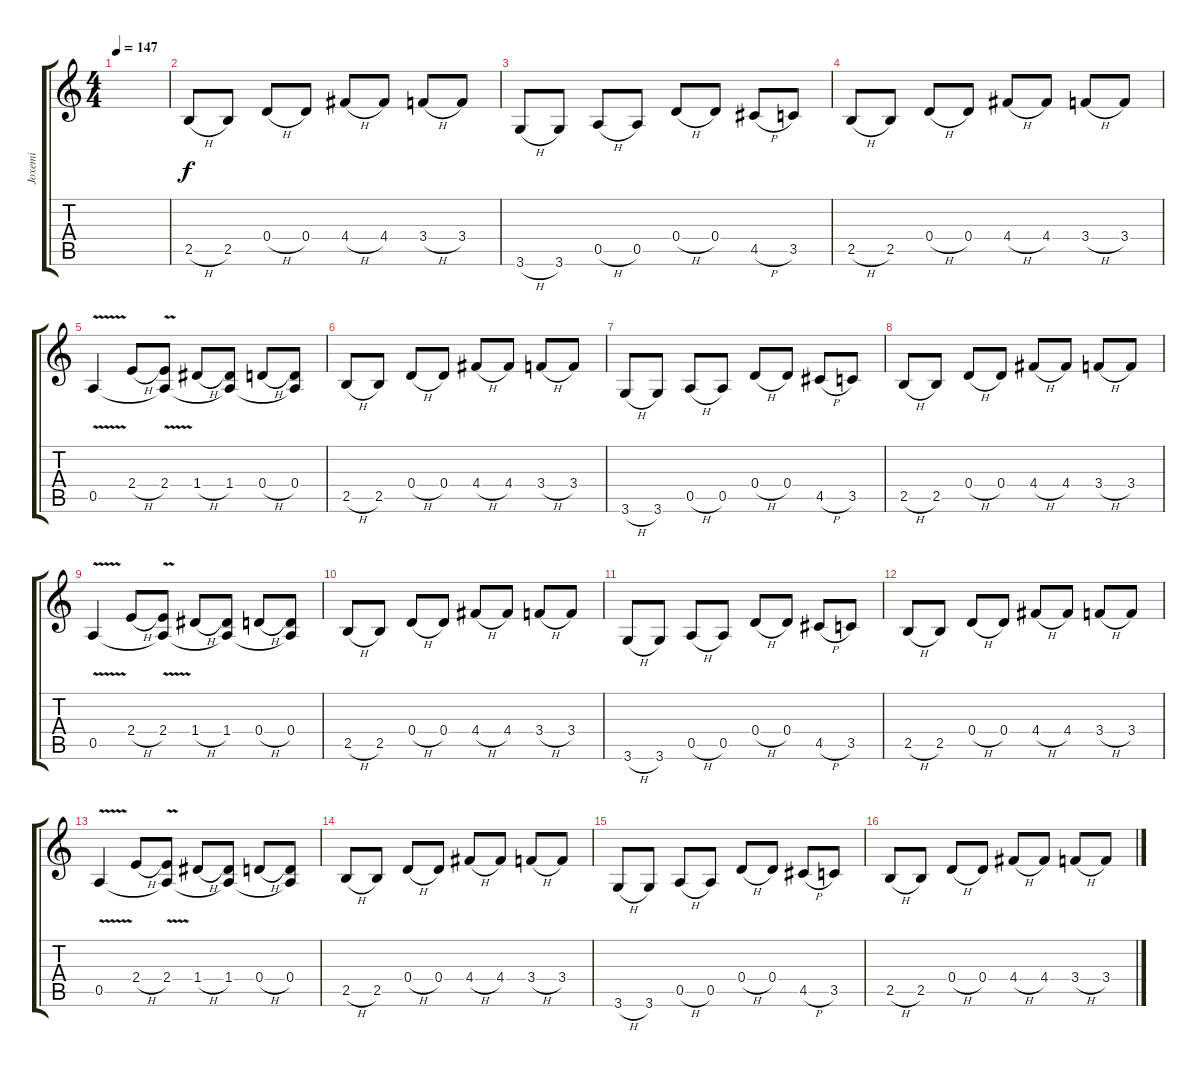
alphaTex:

\track ("Joxemi" "Joxemi") {instrument electricguitarmuted}
\staff {score tabs}
\tuning (E4 B3 G3 D3 A2 E2) {hide}
\ts (4 4)
\tempo 147
\clef g2
\ks c
|
2.5{h}.8 2.5.8 0.4{h}.8 0.4.8 4.4{h}.8 4.4.8 3.4{h}.8 3.4.8 |
3.6{h}.8 3.6.8 0.5{h}.8 0.5.8 0.4{h}.8 0.4.8 4.5{h}.8 3.5.8 |
2.5{h}.8 2.5.8 0.4{h}.8 0.4.8 4.4{h}.8 4.4.8 3.4{h}.8 3.4.8 |
0.5{v}.4 2.4{h}.8 (2.4 0.5{t}).8 1.4{h}.8 (1.4 0.5{t}).8 0.4{h}.8 (0.4 0.5{t}).8 |
2.5{h}.8 2.5.8 0.4{h}.8 0.4.8 4.4{h}.8 4.4.8 3.4{h}.8 3.4.8 |
3.6{h}.8 3.6.8 0.5{h}.8 0.5.8 0.4{h}.8 0.4.8 4.5{h}.8 3.5.8 |
2.5{h}.8 2.5.8 0.4{h}.8 0.4.8 4.4{h}.8 4.4.8 3.4{h}.8 3.4.8 |
0.5{v}.4 2.4{h}.8 (2.4 0.5{t}).8 1.4{h}.8 (1.4 0.5{t}).8 0.4{h}.8 (0.4 0.5{t}).8 |
2.5{h}.8 2.5.8 0.4{h}.8 0.4.8 4.4{h}.8 4.4.8 3.4{h}.8 3.4.8 |
3.6{h}.8 3.6.8 0.5{h}.8 0.5.8 0.4{h}.8 0.4.8 4.5{h}.8 3.5.8 |
2.5{h}.8 2.5.8 0.4{h}.8 0.4.8 4.4{h}.8 4.4.8 3.4{h}.8 3.4.8 |
0.5{v}.4 2.4{h}.8 (2.4 0.5{t}).8 1.4{h}.8 (1.4 0.5{t}).8 0.4{h}.8 (0.4 0.5{t}).8 |
2.5{h}.8 2.5.8 0.4{h}.8 0.4.8 4.4{h}.8 4.4.8 3.4{h}.8 3.4.8 |
3.6{h}.8 3.6.8 0.5{h}.8 0.5.8 0.4{h}.8 0.4.8 4.5{h}.8 3.5.8 |
2.5{h}.8 2.5.8 0.4{h}.8 0.4.8 4.4{h}.8 4.4.8 3.4{h}.8 3.4.8
